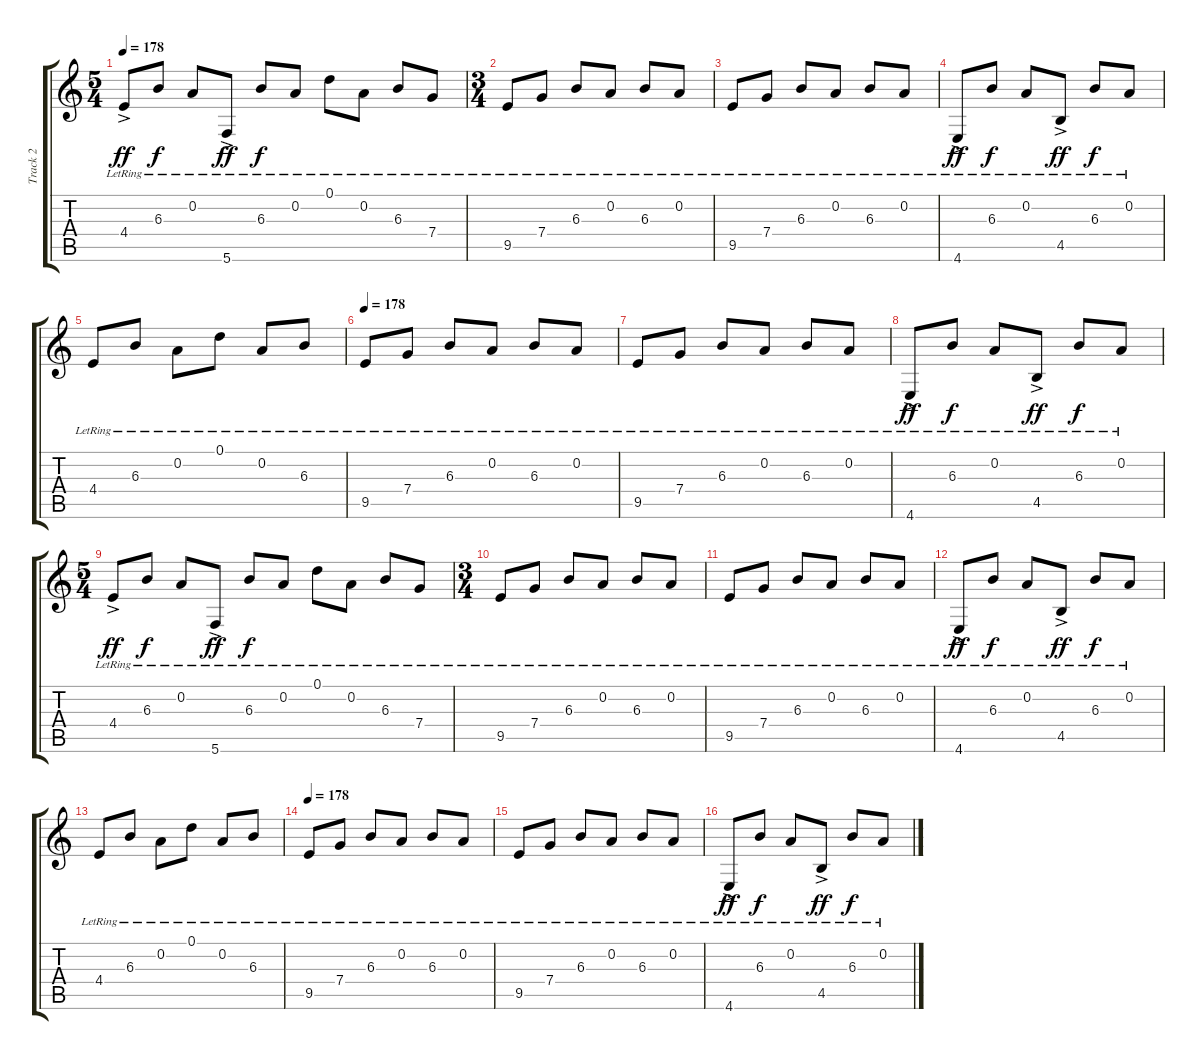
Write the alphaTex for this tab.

\track ("Track 2" "Track 2") {instrument distortionguitar}
\staff {score tabs}
\tuning (D4 A3 F3 C3 G2 C2) {hide}
\ts (5 4)
\tempo 178
\clef g2
\ks c
4.4{ac lr}.8{dy ff} 6.3{lr}.8{dy f} 0.2{lr}.8 5.6{ac lr}.8{dy ff} 6.3{lr}.8{dy f} 0.2{lr}.8 0.1{lr}.8 0.2{lr}.8 6.3{lr}.8 7.4{lr}.8 |
\ts (3 4)
9.5{lr}.8 7.4{lr}.8 6.3{lr}.8 0.2{lr}.8 6.3{lr}.8 0.2{lr}.8 |
9.5{lr}.8 7.4{lr}.8 6.3{lr}.8 0.2{lr}.8 6.3{lr}.8 0.2{lr}.8 |
4.6{ac lr}.8{dy ff} 6.3{lr}.8{dy f} 0.2{lr}.8 4.5{ac lr}.8{dy ff} 6.3{lr}.8{dy f} 0.2{lr}.8 |
4.4{lr}.8 6.3{lr}.8 0.2{lr}.8 0.1{lr}.8 0.2{lr}.8 6.3{lr}.8 |
\tempo 178
9.5{lr}.8{instrument acousticguitarsteel} 7.4{lr}.8 6.3{lr}.8 0.2{lr}.8 6.3{lr}.8 0.2{lr}.8 |
9.5{lr}.8 7.4{lr}.8 6.3{lr}.8 0.2{lr}.8 6.3{lr}.8 0.2{lr}.8 |
4.6{ac lr}.8{dy ff} 6.3{lr}.8{dy f} 0.2{lr}.8 4.5{ac lr}.8{dy ff} 6.3{lr}.8{dy f} 0.2{lr}.8 |
\ts (5 4)
4.4{ac lr}.8{dy ff} 6.3{lr}.8{dy f} 0.2{lr}.8 5.6{ac lr}.8{dy ff} 6.3{lr}.8{dy f} 0.2{lr}.8 0.1{lr}.8 0.2{lr}.8 6.3{lr}.8 7.4{lr}.8 |
\ts (3 4)
9.5{lr}.8 7.4{lr}.8 6.3{lr}.8 0.2{lr}.8 6.3{lr}.8 0.2{lr}.8 |
9.5{lr}.8 7.4{lr}.8 6.3{lr}.8 0.2{lr}.8 6.3{lr}.8 0.2{lr}.8 |
4.6{ac lr}.8{dy ff} 6.3{lr}.8{dy f} 0.2{lr}.8 4.5{ac lr}.8{dy ff} 6.3{lr}.8{dy f} 0.2{lr}.8 |
4.4{lr}.8 6.3{lr}.8 0.2{lr}.8 0.1{lr}.8 0.2{lr}.8 6.3{lr}.8 |
\tempo 178
9.5{lr}.8{instrument acousticguitarsteel} 7.4{lr}.8 6.3{lr}.8 0.2{lr}.8 6.3{lr}.8 0.2{lr}.8 |
9.5{lr}.8 7.4{lr}.8 6.3{lr}.8 0.2{lr}.8 6.3{lr}.8 0.2{lr}.8 |
4.6{ac lr}.8{dy ff} 6.3{lr}.8{dy f} 0.2{lr}.8 4.5{ac lr}.8{dy ff} 6.3{lr}.8{dy f} 0.2{lr}.8
